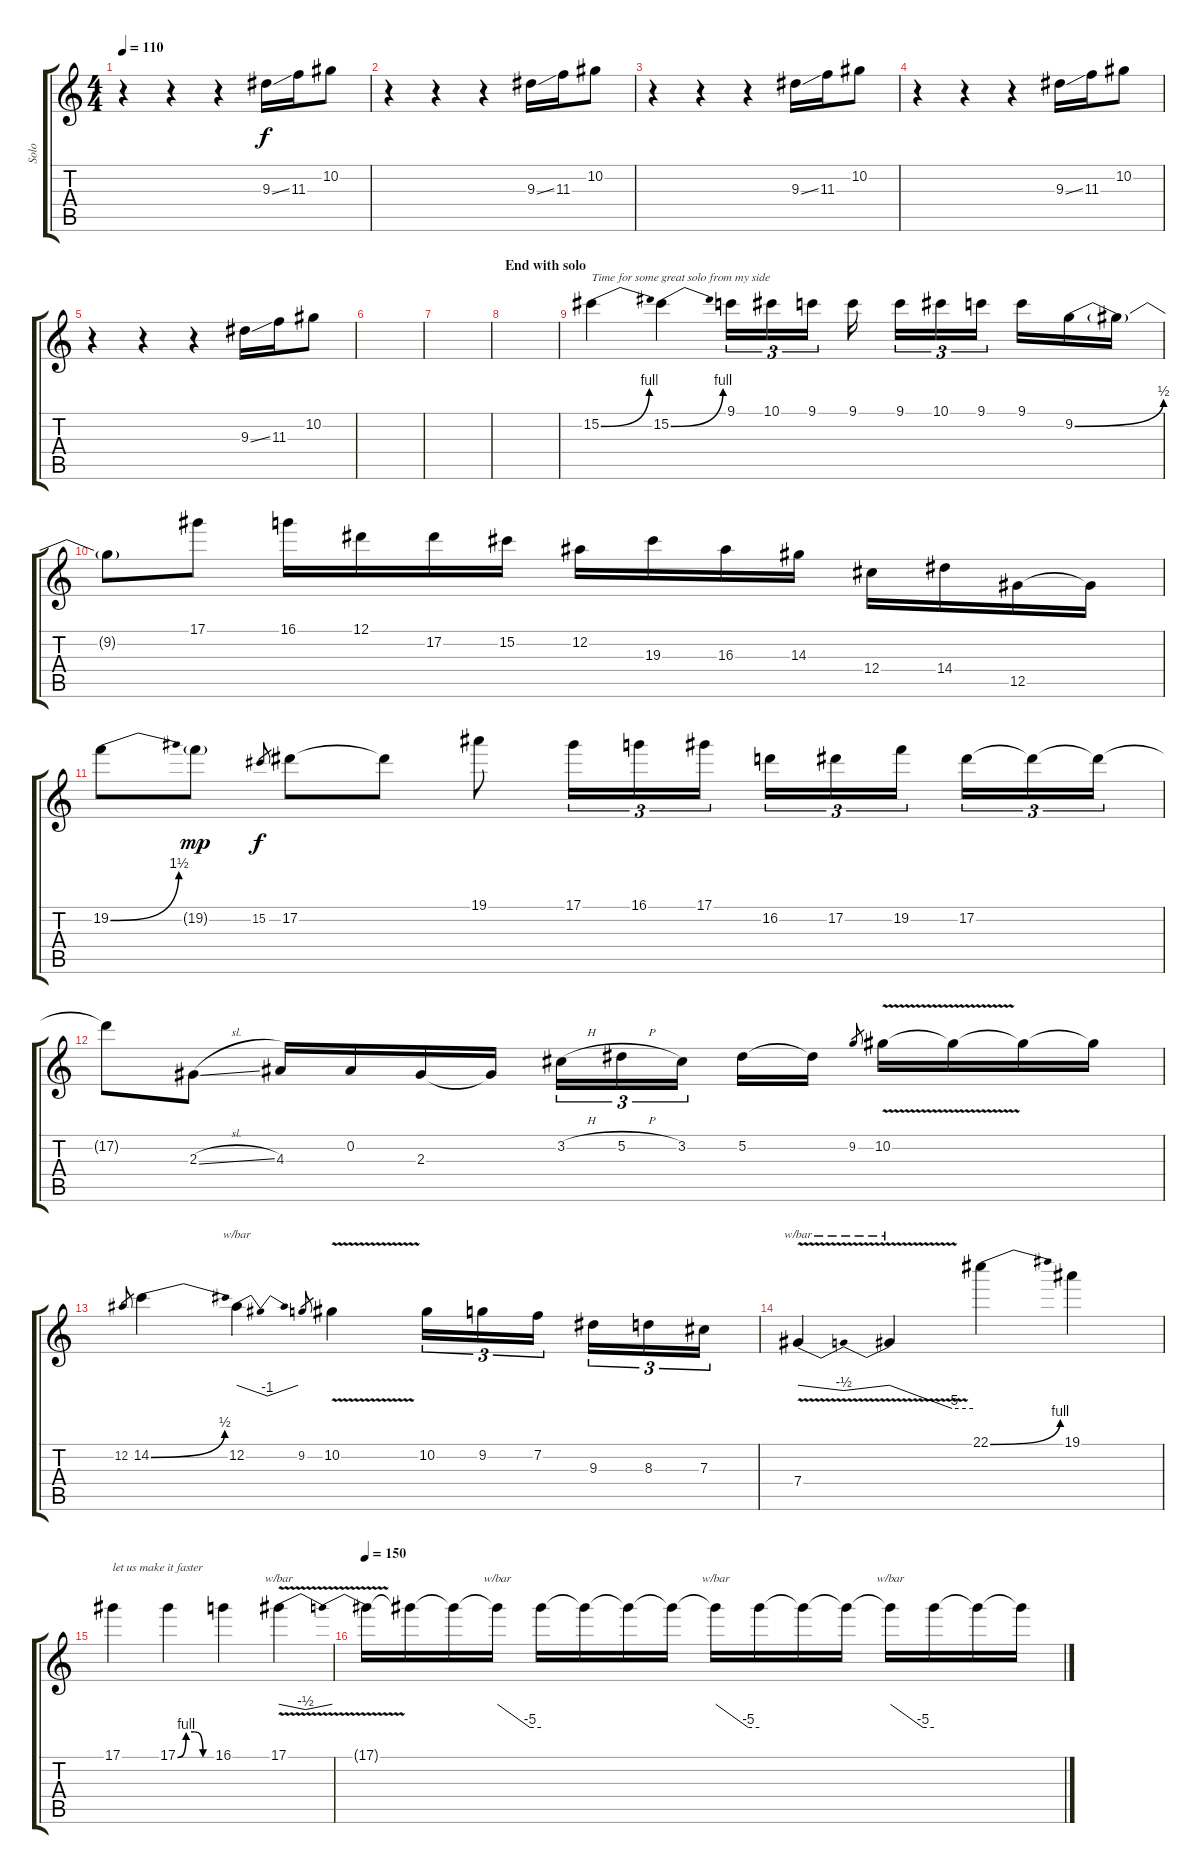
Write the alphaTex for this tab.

\track ("Solo" "Solo") {instrument overdrivenguitar}
\staff {score tabs}
\tuning (Eb4 Bb3 Gb3 Db3 Ab2 Db2) {hide}
\ts (4 4)
\tempo 110
\clef g2
\ks c
r.4{dy f} r.4 r.4 9.3{ss}.16 11.3.16 10.2.8 |
r.4 r.4 r.4 9.3{ss}.16 11.3.16 10.2.8 |
r.4 r.4 r.4 9.3{ss}.16 11.3.16 10.2.8 |
r.4 r.4 r.4 9.3{ss}.16 11.3.16 10.2.8 |
r.4 r.4 r.4 9.3{ss}.16 11.3.16 10.2.8 |
|
|
\section ("" "End with solo")
|
15.2{be (bend 0 0 60 4)}.4{txt "Time for some great solo from my side" volume 16} 15.2{be (bend 0 0 60 4)}.4 9.1.16{tu (3 2)} 10.1.16{tu (3 2)} 9.1.16{tu (3 2)} 9.1.16 9.1.16{tu (3 2)} 10.1.16{tu (3 2)} 9.1.16{tu (3 2)} 9.1.16 9.2{be (bend 0 0 60 2)}.16 9.2{t}.16 |
9.2{t}.8 17.1.8 16.1.16 12.1.16 17.2.16 15.2.16 12.2.16 19.3.16 16.3.16 14.3.16 12.4.16 14.4.16 12.5.16 12.5{t}.16 |
19.2{be (bend 0 0 60 6)}.8 19.2{g}.8{dy mp} 15.2.8{gr dy f} 17.2.8 17.2{t}.8 19.1.8 17.1.16{tu (3 2)} 16.1.16{tu (3 2)} 17.1.16{tu (3 2)} 16.2.16{tu (3 2)} 17.2.16{tu (3 2)} 19.2.16{tu (3 2)} 17.2.16{tu (3 2)} 17.2{t}.16{tu (3 2)} 17.2{t}.16{tu (3 2)} |
17.2{t}.8 2.3{sl}.8 4.3.16 0.2.16 2.3.16 2.3{t}.16 3.2{h}.16{tu (3 2)} 5.2{h}.16{tu (3 2)} 3.2.16{tu (3 2)} 5.2.16 5.2{t}.16 9.2.8{gr} 10.2{v}.16 10.2{t}.16 10.2{t}.16 10.2{t}.16 |
12.2.8{gr} 14.2{be (bend 0 0 60 2)}.4 12.2.4{tbe (dip default 0 0 30 -4 60 0)} 9.2.8{gr} 10.2{v}.4 10.2.16{tu (3 2)} 9.2.16{tu (3 2)} 7.2.16{tu (3 2)} 9.3.16{tu (3 2)} 8.3.16{tu (3 2)} 7.3.16{tu (3 2)} |
7.4{v}.4{tbe (dip default 0 0 30 -2 60 0)} 7.4{t}.4{tbe (custom default 0 0 45 -20 60 -20)} 22.1{be (bend 0 0 60 4)}.4 19.1.4 |
17.1.4{txt "let us make it faster"} 17.1{be (custom 0 0 15 4 30 4 45 0 60 0)}.4 16.1.4 17.1{v}.4{tbe (dip default 0 0 30 -2 60 0)} |
\tempo 150
17.1{t}.16 17.1{t}.16 17.1{t}.16 17.1{t}.16{tbe (custom default 0 0 45 -20 60 -20)} 17.1{t}.16 17.1{t}.16 17.1{t}.16 17.1{t}.16 17.1{t}.16{tbe (custom default 0 0 45 -20 60 -20)} 17.1{t}.16 17.1{t}.16 17.1{t}.16 17.1{t}.16{tbe (custom default 0 0 45 -20 60 -20)} 17.1{t}.16 17.1{t}.16 17.1{t}.16
